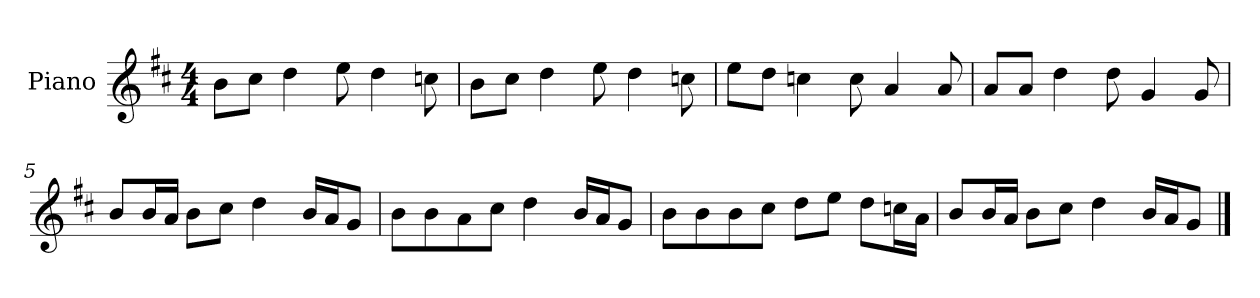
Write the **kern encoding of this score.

**kern
*part1
*staff1
*I"Piano
*I'P-no
*clefG2
*k[f#c#]
*M4/4
*MM90
=1
8b\L
8cc#\J
4dd\
8ee\
4dd\
8ccn\
=2
8b\L
8cc#\J
4dd\
8ee\
4dd\
8ccn\
=3
8ee\L
8dd\J
4ccn\
8cc\
4a/
8a/
=4
8a/L
8a/J
4dd\
8dd\
4g/
8g/
=5
8b/L
16b/L
16a/JJ
8b\L
8cc#\J
4dd\
16b/LL
16a/J
8g/J
!!LO:LB:g=z
=6
8b\L
8b\
8a\
8cc#\J
4dd\
16b/LL
16a/J
8g/J
=7
8b\L
8b\
8b\
8cc#\J
8dd\L
8ee\J
8dd\L
16ccn\L
16a\JJ
=8
8b/L
16b/L
16a/JJ
8b\L
8cc#\J
4dd\
16b/LL
16a/J
8g/J
==
*-
